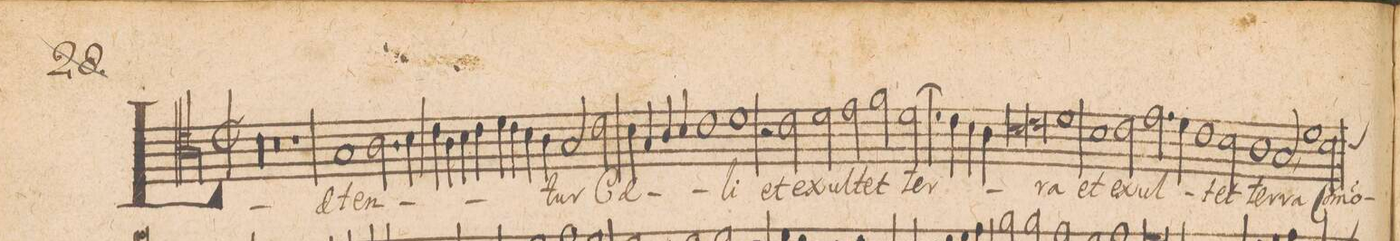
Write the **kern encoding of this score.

**kern	**text
*I"Tenore	*
*clefC4	*
*k[]	*
*met(c|)	*
*M2/1	*
00r	.
=2-	=2-
=3-	=3-
0r	.
=4-	=4-
1r	.
1G/	Lae-
=5-	=5-
*2\right	*
2.A\	-ten-
4B\	.
4c\	.
4A\	.
4B\	.
4c\	.
=6-	=6-
4d\	.
4c\	.
4B\	.
4A\	.
2G/	-tur
2c\	Cae-
=7-	=7-
4B\	.
4G/	.
4A\	.
4B\	.
1c\	.
=8-	=8-
1d\	-li
2r	.
2c\	et
=9-	=9-
2d\	ex-
2e\	-ul-
2f\	-tet
[<2d\	ter-
=10-	=10-
4d\]	.
4c\	.
4B\	.
4A\	.
*lig	*
1B\	.
=11-	=11-
1c\	.
*Xlig	*
1d\	-ra
=12-	=12-
1B\	et
2c\	ex-
2.e\	-ul-
=13-	=13-
4d\	.
1c\	.
2B\	-tet
=14-	=14-
1A\	ter-
2G/,	-ra
1d\	Com-
=15-	=15-
*custos:b	*
2B\	-mo-
*-	*-
